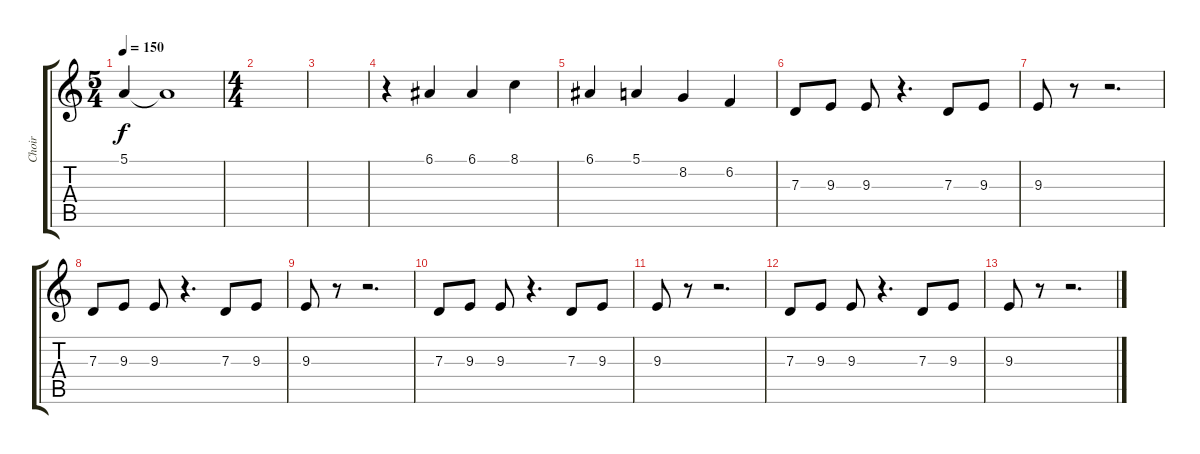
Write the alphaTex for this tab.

\track ("Choir" "Choir") {instrument flute}
\staff {score tabs}
\tuning (E4 B3 G3 D3 A2 E2) {hide}
\ts (5 4)
\tempo 150
\clef g2
\ks c
5.1.4{dy f} 5.1{t}.1 |
\ts (4 4)
|
|
r.4 6.1.4 6.1.4 8.1.4 |
6.1.4 5.1.4 8.2.4 6.2.4 |
7.3.8 9.3.8 9.3.8 r.4{d} 7.3.8 9.3.8 |
9.3.8 r.8 r.2{d} |
7.3.8 9.3.8 9.3.8 r.4{d} 7.3.8 9.3.8 |
9.3.8 r.8 r.2{d} |
7.3.8 9.3.8 9.3.8 r.4{d} 7.3.8 9.3.8 |
9.3.8 r.8 r.2{d} |
7.3.8 9.3.8 9.3.8 r.4{d} 7.3.8 9.3.8 |
9.3.8 r.8 r.2{d}
